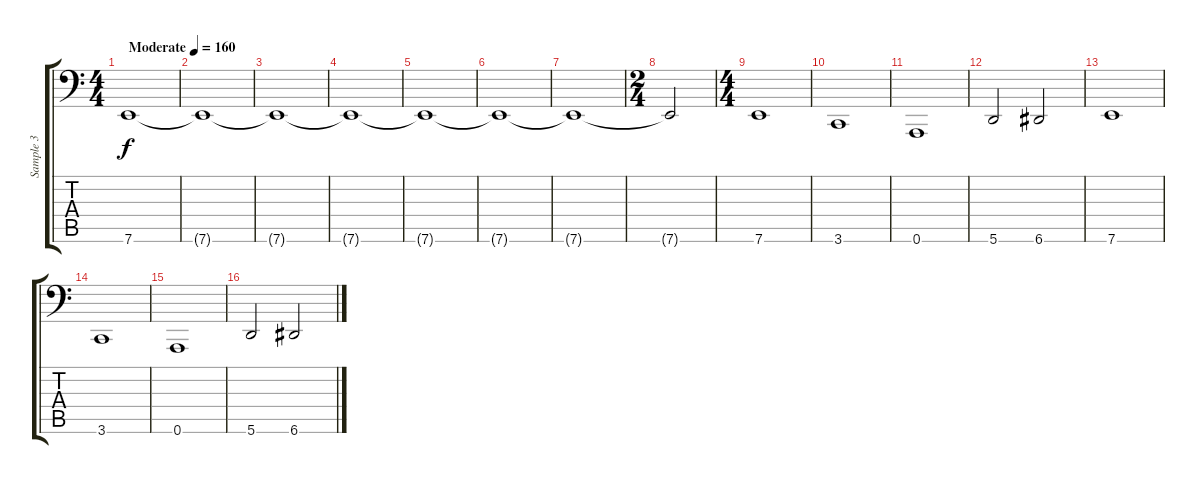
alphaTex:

\track ("Sample 3" "Sample 3") {instrument stringensemble1}
\staff {score tabs}
\tuning (B3 Gb3 D3 A2 E2 A1) {hide}
\ts (4 4)
\tempo (160 "Moderate")
\clef f4
\ks c
7.6.1{dy f instrument stringensemble1} |
7.6{t}.1 |
7.6{t}.1 |
7.6{t}.1 |
7.6{t}.1 |
7.6{t}.1 |
7.6{t}.1 |
\ts (2 4)
7.6{t}.2 |
\ts (4 4)
7.6.1 |
3.6.1 |
0.6.1 |
5.6.2 6.6.2 |
7.6.1 |
3.6.1 |
0.6.1 |
5.6.2 6.6.2
